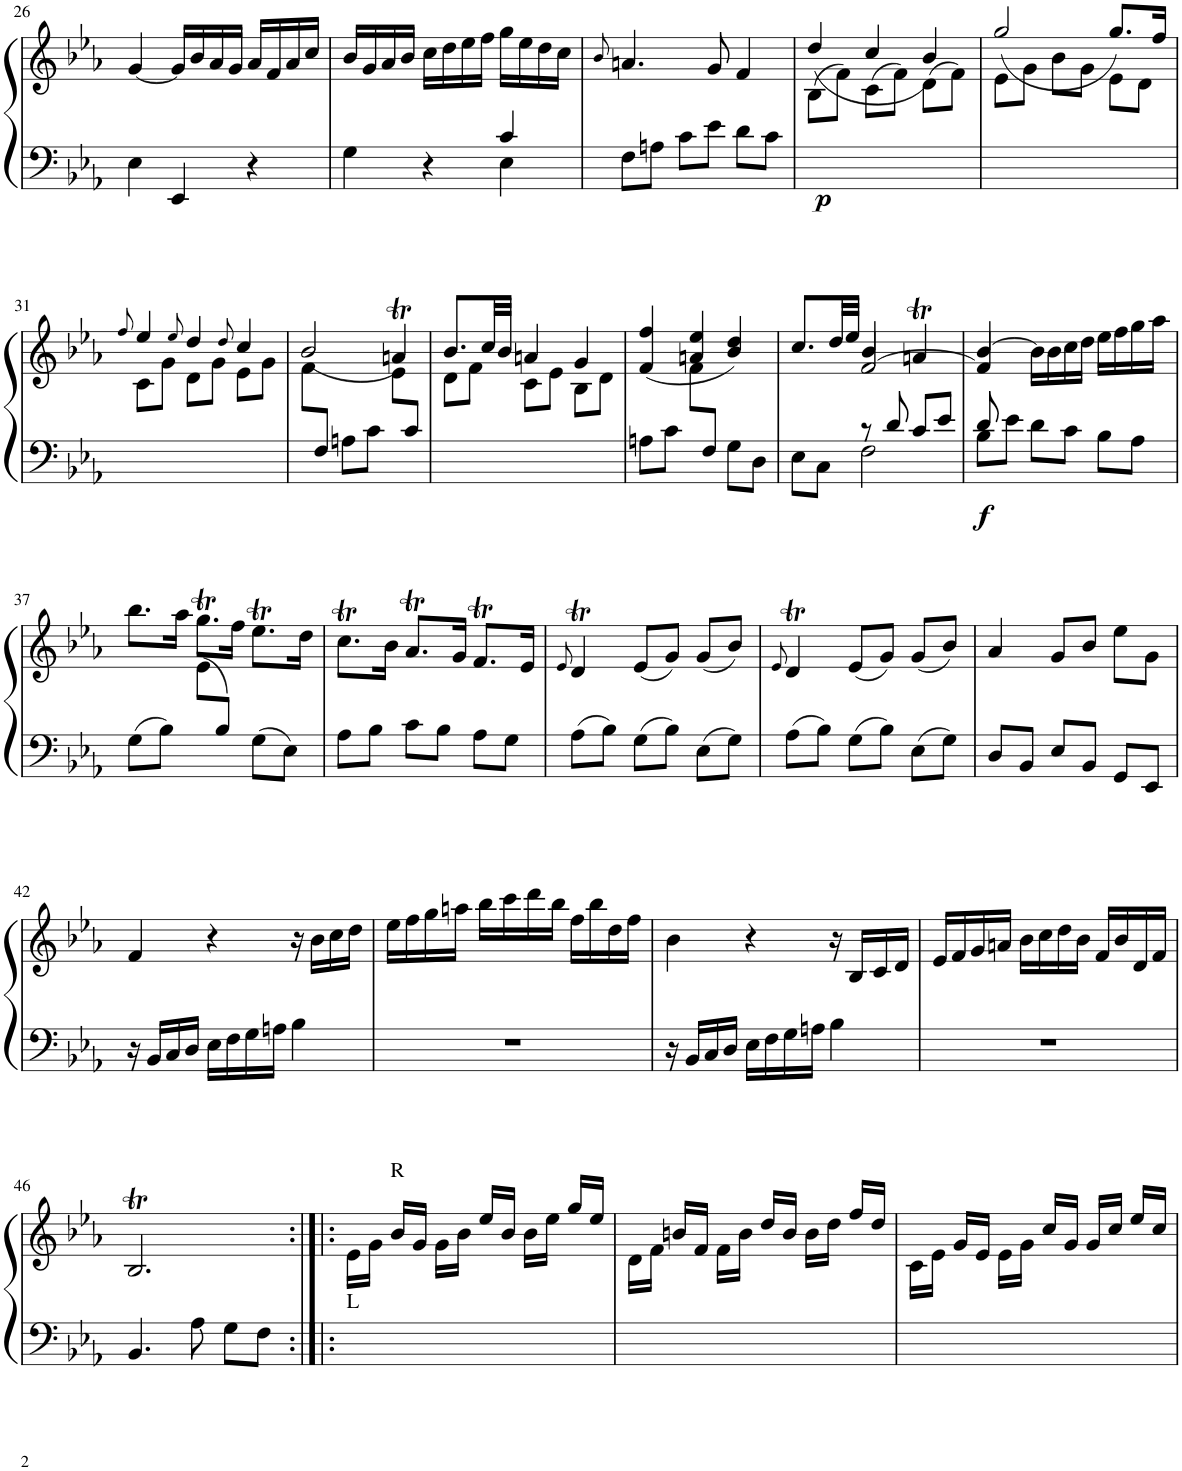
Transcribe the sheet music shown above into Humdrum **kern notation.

**kern	**kern	**dynam
*part1	*part1	*part1
*staff2	*staff1	*staff1/2
*I"Piano	*	*
*I'Pno.	*	*
!!LO:PB:g=z
*clefF4	*clefG2	*
*k[b-e-a-]	*k[b-e-a-]	*
*M3/4	*M3/4	*
=26	=26	=26
4E-\	[4g/	.
4EE-/	16g/LL]	.
.	16b-/	.
.	16a-/	.
.	16g/JJ	.
4r	16a-/LL	.
.	16f/	.
.	16a-/	.
.	16cc/JJ	.
=27	=27	=27
*^	*	*
4G\	2ryy	16b-/LL	.
.	.	16g/	.
.	.	16a-/	.
.	.	16b-/JJ	.
4r	.	16cc\LL	.
.	.	16dd\	.
.	.	16ee-\	.
.	.	16ff\JJ	.
4E-\	4c/	16gg\LL	.
.	.	16ee-\	.
.	.	16dd\	.
.	.	16cc\JJ	.
*v	*v	*	*
=28	=28	=28
.	8qb-/	.
8F\L	4.an/	.
8An\J	.	.
8c\L	.	.
8e-\J	8g/	.
8d\L	4f/	.
8c\J	.	.
=29	=29	=29
*	*^	*
!	!	!	!LO:DY:b=2
2.ryy	(4dd/	(8B-\L	p
.	.	8f\J)	.
.	4cc/	(8c\L	.
.	.	8f\J)	.
.	4b-/)	(8d\L	.
.	.	8f\J)	.
=30	=30	=30	=30
2.ryy	(2gg/	8e-\L	.
.	.	8g\J	.
.	.	8b-\L	.
.	.	8g\J	.
.	8.gg/L)	8e-\L	.
.	.	8d\J	.
.	16ff/Jk	.	.
!!LO:LB:g=z	!!
=31	=31	=31	=31
.	8qff/	.	.
2.ryy	4ee-/	8c\L	.
.	.	8g\J	.
.	8qee-/	.	.
.	4dd/	8d\L	.
.	.	8g\J	.
.	8qdd/	.	.
.	4cc/	8e-\L	.
.	.	8g\J	.
=32	=32	=32	=32
8ryy	(2b-/	8f\L	.
8F/J	.	4.ryy	.
8An\L	.	.	.
8c\J	.	.	.
8ryy	4ant/)	8e-\L	.
8c/J	.	8ryy	.
=33	=33	=33	=33
2.ryy	8.b-/L	8d\L	.
.	.	8f\J	.
.	32cc/LL	.	.
.	32b-/JJJ	.	.
.	4an/	8c\L	.
.	.	8e-\J	.
.	4g/	8B-\L	.
.	.	8d\J	.
=34	=34	=34	=34
8An\L	(4f/ 4ff/	4ryy	.
8c\J	.	.	.
8ryy	4an/ 4ee-/	8f\L	.
8F/J	.	4.ryy	.
8G\L	4b-/ 4dd/)	.	.
8D\J	.	.	.
=35	=35	=35	=35
*^	*	*	*
8E-\L	4ryy	8.cc/L	4ryy	.
8C\J	.	.	.	.
.	.	32dd/LL	.	.
.	.	32ee-/JJJ	.	.
8r	2F\	4b-/	[2f/	.
8d/	.	.	.	.
8c/L	.	4ant/	.	.
8e-/J	.	.	.	.
=36	=36	=36	=36	=36
!	!	!	!	!LO:DY:b=2
8B-\L	8d/	[4b-/	4f/]	f
8e-\J	2ryy	.	.	.
8d\L	.	16b-\LL]	2ryy	.
.	.	16b-\	.	.
8c\J	.	16cc\	.	.
.	.	16dd\JJ	.	.
8B-\L	.	16ee-\LL	.	.
.	.	16ff\	.	.
8A-\J	8ryy	16gg\	.	.
.	.	16aa-\JJ	.	.
*v	*v	*	*	*
!!LO:LB:g=z	!!
=37	=37	=37	=37
8G\L	8.bb-\L	4ryy	.
8B-\J	.	.	.
.	16aa-\Jk	.	.
8ryy	8.ggt\L	(8e-\L	.
8B-/J)	.	4.ryy	.
.	16ff\Jk	.	.
8G\L	8.ee-T\L	.	.
8E-\J	.	.	.
.	16dd\Jk	.	.
*	*v	*v	*
=38	=38	=38
8A-\L	8.ccT\L	.
8B-\J	.	.
.	16b-\Jk	.
8c\L	8.a-T/L	.
8B-\J	.	.
.	16g/Jk	.
8A-\L	8.fT/L	.
8G\J	.	.
.	16e-/Jk	.
=39	=39	=39
.	8qe-/	.
8A-\L	4dt/	.
8B-\J	.	.
8G\L	(8e-/L	.
8B-\J	8g/J)	.
8E-\L	(8g/L	.
8G\J	8b-/J)	.
=40	=40	=40
.	8qe-/	.
8A-\L	4dt/	.
8B-\J	.	.
8G\L	(8e-/L	.
8B-\J	8g/J)	.
8E-\L	(8g/L	.
8G\J	8b-/J)	.
=41	=41	=41
8D/L	4a-/	.
8BB-/J	.	.
8E-/L	8g/L	.
8BB-/J	8b-/J	.
8GG/L	8ee-\L	.
8EE-/J	8g\J	.
!!LO:LB:g=z
=42	=42	=42
16r	4f/	.
16BB-/LL	.	.
16C/	.	.
16D/JJ	.	.
16E-\LL	4r	.
16F\	.	.
16G\	.	.
16An\JJ	.	.
4B-\	16r	.
.	16b-\LL	.
.	16cc\	.
.	16dd\JJ	.
=43	=43	=43
2.r	16ee-\LL	.
.	16ff\	.
.	16gg\	.
.	16aan\JJ	.
.	16bb-\LL	.
.	16ccc\	.
.	16ddd\	.
.	16bb-\JJ	.
.	16ff\LL	.
.	16bb-\	.
.	16dd\	.
.	16ff\JJ	.
=44	=44	=44
16r	4b-\	.
16BB-/LL	.	.
16C/	.	.
16D/JJ	.	.
16E-\LL	4r	.
16F\	.	.
16G\	.	.
16An\JJ	.	.
4B-\	16r	.
.	16B-/LL	.
.	16c/	.
.	16d/JJ	.
=45	=45	=45
2.r	16e-/LL	.
.	16f/	.
.	16g/	.
.	16an/JJ	.
.	16b-\LL	.
.	16cc\	.
.	16dd\	.
.	16b-\JJ	.
.	16f/LL	.
.	16b-/	.
.	16d/	.
.	16f/JJ	.
!!LO:LB:g=z
=46	=46	=46
4.BB-/	2.B-T/	.
8A-\	.	.
8G\L	.	.
8F\J	.	.
=47:|!|:	=47:|!|:	=47:|!|:
!	!LO:TX:b:t=L	!
2.ryy	16e-\LL	.
.	16g\JJ	.
!	!LO:TX:a:t=R	!
.	16b-/LL	.
.	16g/JJ	.
.	16g\LL	.
.	16b-\JJ	.
.	16ee-/LL	.
.	16b-/JJ	.
.	16b-\LL	.
.	16ee-\JJ	.
.	16gg/LL	.
.	16ee-/JJ	.
=48	=48	=48
2.ryy	16d\LL	.
.	16f\JJ	.
.	16bn/LL	.
.	16f/JJ	.
.	16f\LL	.
.	16b\JJ	.
.	16dd/LL	.
.	16b/JJ	.
.	16b\LL	.
.	16dd\JJ	.
.	16ff/LL	.
.	16dd/JJ	.
=49	=49	=49
2.ryy	16c\LL	.
.	16e-\JJ	.
.	16g/LL	.
.	16e-/JJ	.
.	16e-\LL	.
.	16g\JJ	.
.	16cc/LL	.
.	16g/JJ	.
.	16g/LL	.
.	16cc/JJ	.
.	16ee-/LL	.
.	16cc/JJ	.
=	=	=
*-	*-	*-
